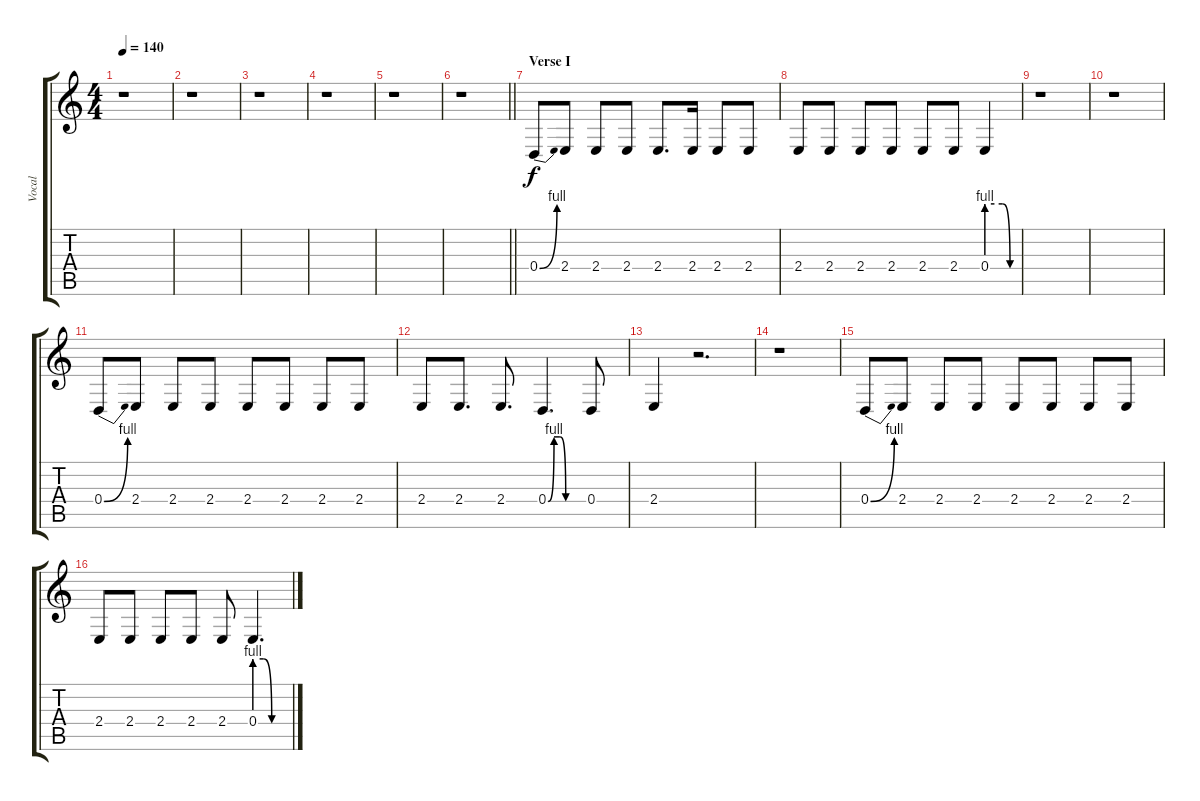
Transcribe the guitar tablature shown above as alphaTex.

\track ("Vocal" "Vocal") {instrument trumpet}
\staff {score tabs}
\tuning (E4 B3 G3 D3 A2 E2) {hide}
\ts (4 4)
\tempo 140
\clef g2
\ks c
r.1{dy f} |
r.1 |
r.1 |
r.1 |
r.1 |
\barLineRight lightlight
r.1 |
\section ("" "Verse I")
0.4{be (bend 0 0 60 4)}.8 2.4.8 2.4.8 2.4.8 2.4.8{d} 2.4.16 2.4.8 2.4.8 |
2.4.8 2.4.8 2.4.8 2.4.8 2.4.8 2.4.8 0.4{be (custom 0 4 15 4 30 4 45 0 60 0)}.4 |
r.1 |
r.1 |
0.4{be (bend 0 0 60 4)}.8 2.4.8 2.4.8 2.4.8 2.4.8 2.4.8 2.4.8 2.4.8 |
2.4.8 2.4.8{d} 2.4.8{d} 0.4{be (custom 0 0 10 4 20 4 30 0 60 0)}.4{d} 0.4.8 |
2.4.4 r.2{d} |
r.1 |
0.4{be (bend 0 0 60 4)}.8 2.4.8 2.4.8 2.4.8 2.4.8 2.4.8 2.4.8 2.4.8 |
2.4.8 2.4.8 2.4.8 2.4.8 2.4.8 0.4{be (custom 0 4 15 4 30 0 60 0)}.4{d}
